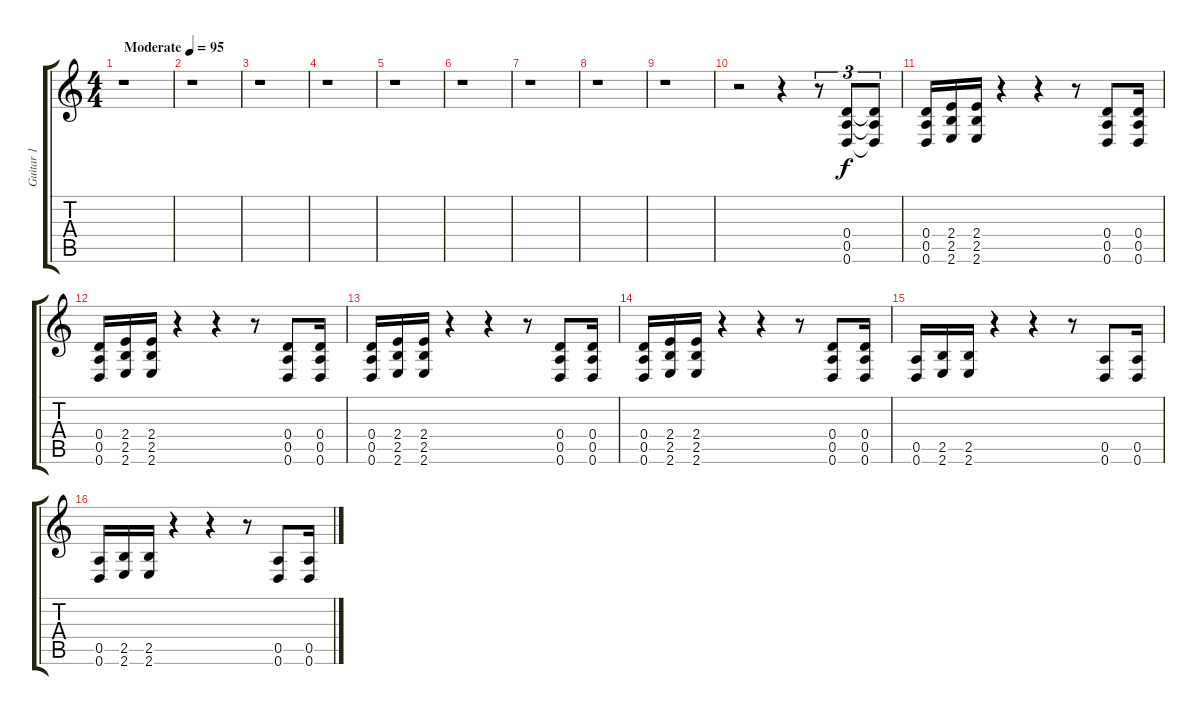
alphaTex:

\track ("Guitar 1" "Guitar 1") {instrument overdrivenguitar}
\staff {score tabs}
\tuning (E4 B3 G3 D3 A2 D2) {hide}
\ts (4 4)
\tempo (95 "Moderate")
\clef g2
\ks c
r.1{dy f instrument overdrivenguitar} |
r.1 |
r.1 |
r.1 |
r.1 |
r.1 |
r.1 |
r.1 |
r.1 |
r.2 r.4 r.8{tu (3 2)} (0.4 0.5 0.6).8{tu (3 2)} (0.4{t} 0.5{t} 0.6{t}).8{tu (3 2)} |
(0.4 0.5 0.6).16 (2.4 2.5 2.6).16 (2.4 2.5 2.6).16 r.4 r.4 r.8 (0.4 0.5 0.6).8 (0.4 0.5 0.6).16 |
(0.4 0.5 0.6).16 (2.4 2.5 2.6).16 (2.4 2.5 2.6).16 r.4 r.4 r.8 (0.4 0.5 0.6).8 (0.4 0.5 0.6).16 |
(0.4 0.5 0.6).16 (2.4 2.5 2.6).16 (2.4 2.5 2.6).16 r.4 r.4 r.8 (0.4 0.5 0.6).8 (0.4 0.5 0.6).16 |
(0.4 0.5 0.6).16 (2.4 2.5 2.6).16 (2.4 2.5 2.6).16 r.4 r.4 r.8 (0.4 0.5 0.6).8 (0.4 0.5 0.6).16 |
(0.5 0.6).16 (2.5 2.6).16 (2.5 2.6).16 r.4 r.4 r.8 (0.5 0.6).8 (0.5 0.6).16 |
(0.5 0.6).16 (2.5 2.6).16 (2.5 2.6).16 r.4 r.4 r.8 (0.5 0.6).8 (0.5 0.6).16
